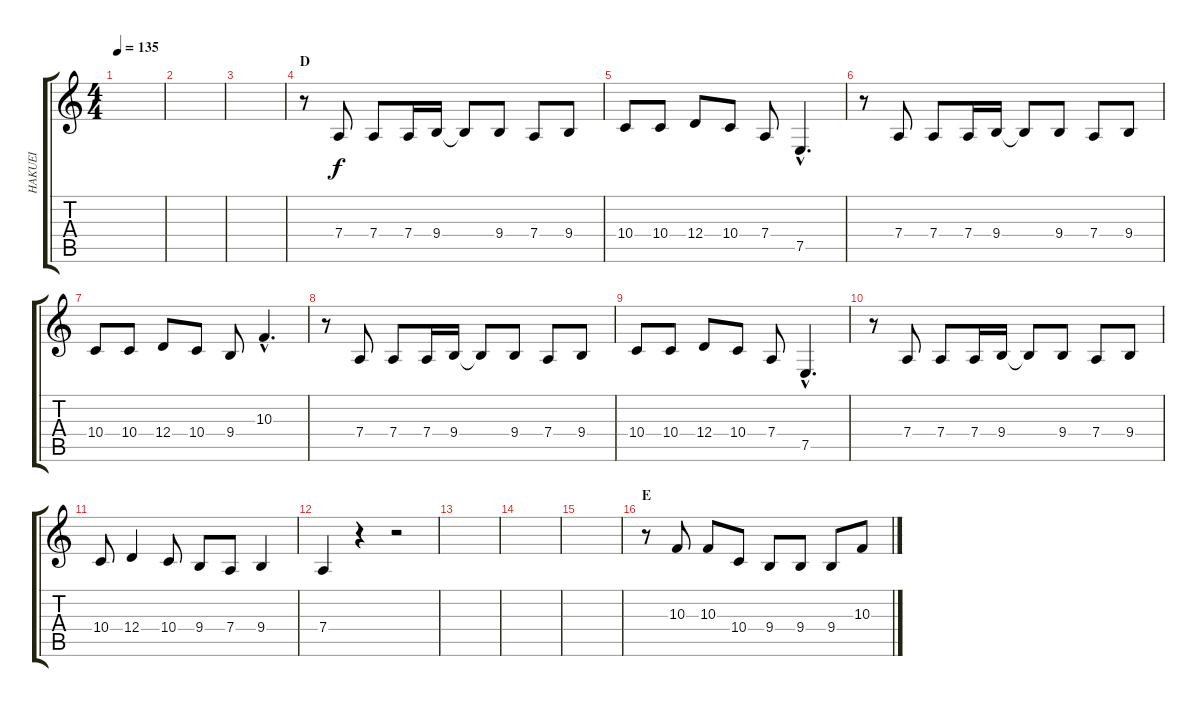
\track ("HAKUEI" "HAKUEI") {instrument synthvoice}
\staff {score tabs}
\tuning (E4 B3 G3 D3 A2 E2) {hide}
\ts (4 4)
\tempo 135
\clef g2
\ks c
|
|
|
\section ("" "D")
r.8 7.4.8 7.4.8 7.4.16 9.4.16 9.4{t}.8 9.4.8 7.4.8 9.4.8 |
10.4.8 10.4.8 12.4.8 10.4.8 7.4.8 7.5{hac}.4{d} |
r.8 7.4.8 7.4.8 7.4.16 9.4.16 9.4{t}.8 9.4.8 7.4.8 9.4.8 |
10.4.8 10.4.8 12.4.8 10.4.8 9.4.8 10.3{hac}.4{d} |
r.8 7.4.8 7.4.8 7.4.16 9.4.16 9.4{t}.8 9.4.8 7.4.8 9.4.8 |
10.4.8 10.4.8 12.4.8 10.4.8 7.4.8 7.5{hac}.4{d} |
r.8 7.4.8 7.4.8 7.4.16 9.4.16 9.4{t}.8 9.4.8 7.4.8 9.4.8 |
10.4.8 12.4.4 10.4.8 9.4.8 7.4.8 9.4.4 |
7.4.4 r.4 r.2 |
|
|
|
\section ("" "E")
r.8 10.3.8 10.3.8 10.4.8 9.4.8 9.4.8 9.4.8 10.3.8
